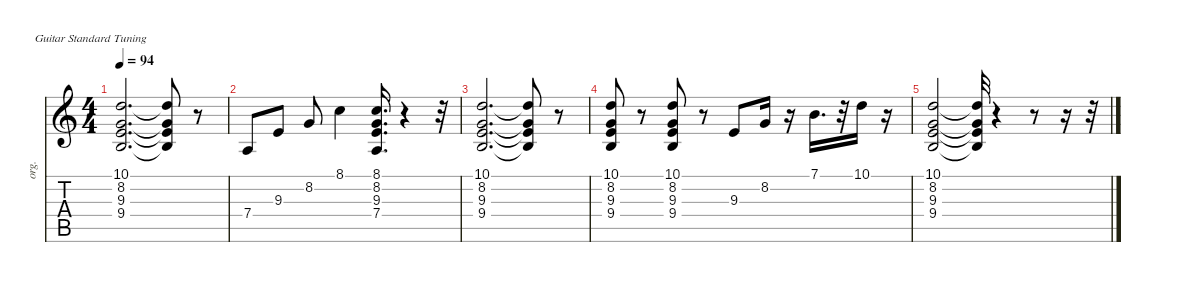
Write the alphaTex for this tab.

\defaultSystemsLayout 4
\hideDynamics
\bracketExtendMode nobrackets
\otherSystemsTrackNameOrientation horizontal
\track ("Hammond Organ" "org.") {instrument drawbarorgan}
\staff {score tabs}
\tuning (E4 B3 G3 D3 A2 E2)
\ts (4 4)
\tempo 94
\clef g2
\ks c
(10.1 8.2 9.3 9.4).2{d dy mp beam Up} (10.1{t} 8.2{t} 9.3{t} 9.4{t}).8{dy f beam Up} r.8{beam Up} |
7.4.8{dy mp beam Up} 9.3.8{dy p beam Up} 8.2.8{beam Up} 8.1.4{dy mp beam Down} (8.1 8.2 9.3 7.4).16{d beam Up} r.4{beam Up} r.32{beam Up} |
(10.1 8.2 9.3 9.4).2{d beam Up} (10.1{t} 8.2{t} 9.3{t} 9.4{t}).8{dy f beam Up} r.8{beam Up} |
(10.1 8.2 9.3 9.4).8{dy mp beam Up} r.8{beam Up} (10.1 8.2 9.3 9.4).8{dy f beam Up} r.8{beam Up} 9.3.8{dy mf beam Up} 8.2.16{dy mp beam Up} r.16{beam Up} 7.1.16{d dy mf beam Down} r.32{beam Down} 10.1.16{dy f beam Down} r.16{beam Down} |
(10.1 8.2 9.3 9.4).2{dy mf beam Up} (10.1{t} 8.2{t} 9.3{t} 9.4{t}).32{dy f beam Up} r.4{beam Up} r.8{beam Up} r.16{beam Up} r.32{beam Up}
